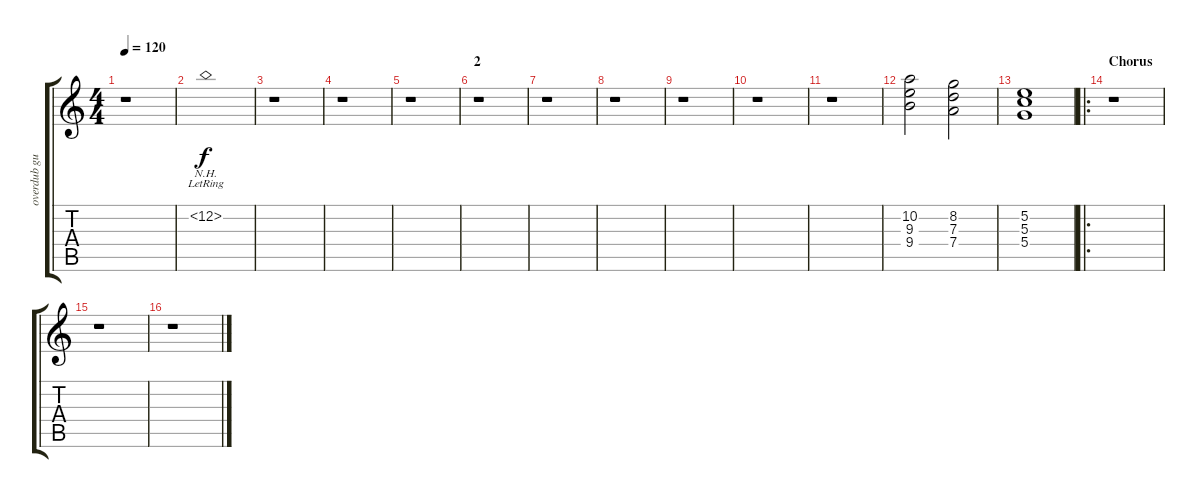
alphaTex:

\track ("overdub guitare" "overdub gu") {instrument electricguitarmuted}
\staff {score tabs}
\tuning (E4 B3 G3 D3 A2 E2) {hide}
\ts (4 4)
\tempo 120
\clef g2
\ks c
r.1{dy f} |
12.2{nh lr}.1 |
r.1 |
r.1 |
r.1 |
\section ("" "2")
r.1 |
r.1 |
r.1 |
r.1 |
r.1 |
r.1 |
(10.2 9.3 9.4).2 (8.2 7.3 7.4).2 |
(5.2 5.3 5.4).1 |
\ro
\section ("" "Chorus")
r.1 |
r.1 |
r.1
